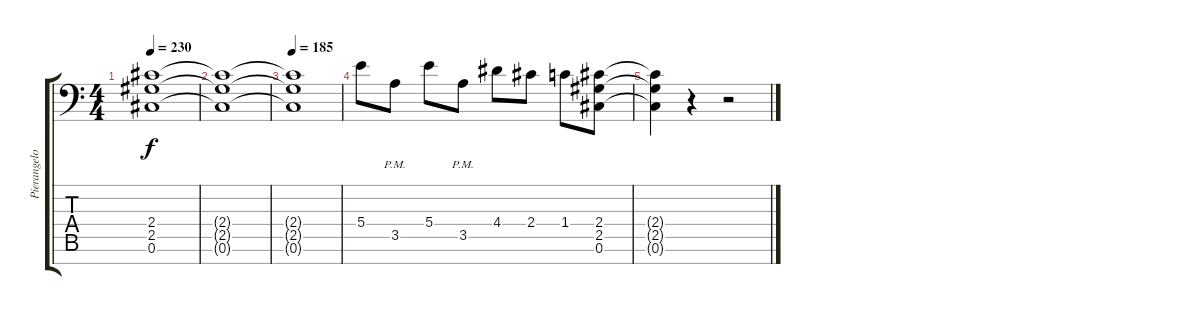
\track ("Pierangelo Giglioni (7-String)" "Pierangelo") {instrument distortionguitar}
\staff {score tabs}
\tuning (Db4 Ab3 E3 B2 Gb2 Db2 Ab1) {hide}
\ts (4 4)
\tempo 230
\clef f4
\ks c
(2.4{t} 2.5{t} 0.6{t}).1{dy f} |
(2.4{t} 2.5{t} 0.6{t}).1 |
\tempo 185
(2.4{t} 2.5{t} 0.6{t}).1 |
5.4.8 3.5{pm}.8 5.4.8 3.5{pm}.8 4.4.8 2.4.8 1.4.8 (2.4 2.5 0.6).8 |
(2.4{t} 2.5{t} 0.6{t}).4 r.4 r.2
